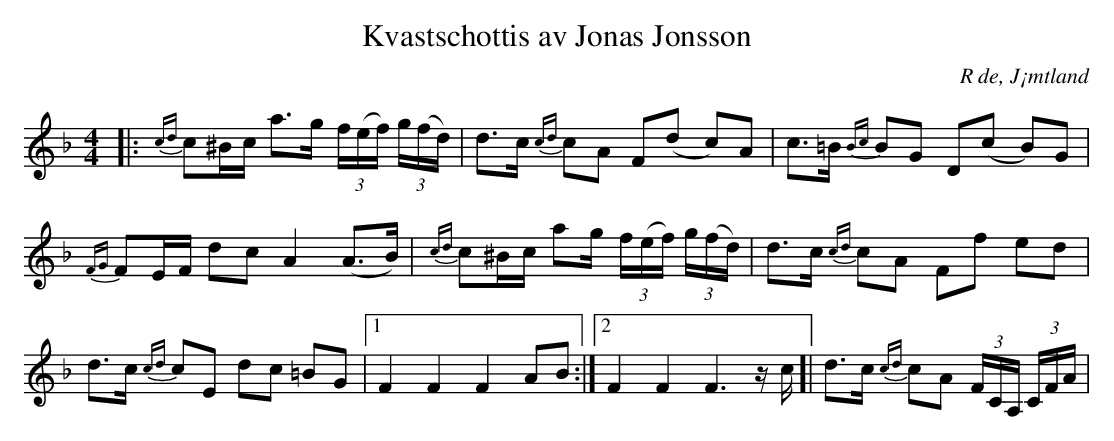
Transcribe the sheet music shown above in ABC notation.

X:1
T:Kvastschottis av Jonas Jonsson
O:R de, J¡mtland
M:4/4
L:1/16
K:F
|: {cd}c2^Bc a2>g2 (3f(ef) (3g(fd) | d2>c2 {cd}c2A2 F2(d2- c2)A2 | c2>=B2 {Bc}B2G2 D2(c2- B2)G2 | {FG}F2EF d2c2 A4 (A2>B2) | {cd}c2^Bc a2g (3f(ef) (3g(fd) | d2>c2 {cd}c2A2 F2f2 e2d2 | d2>c2 {cd}c2E2 d2c2 =B2G2 |1 F4 F4 F4 A2B2 :|2 F4 F4 F4> z2c ]| d2>c2 {cd}c2A2 (3FCA, (3CFA |
